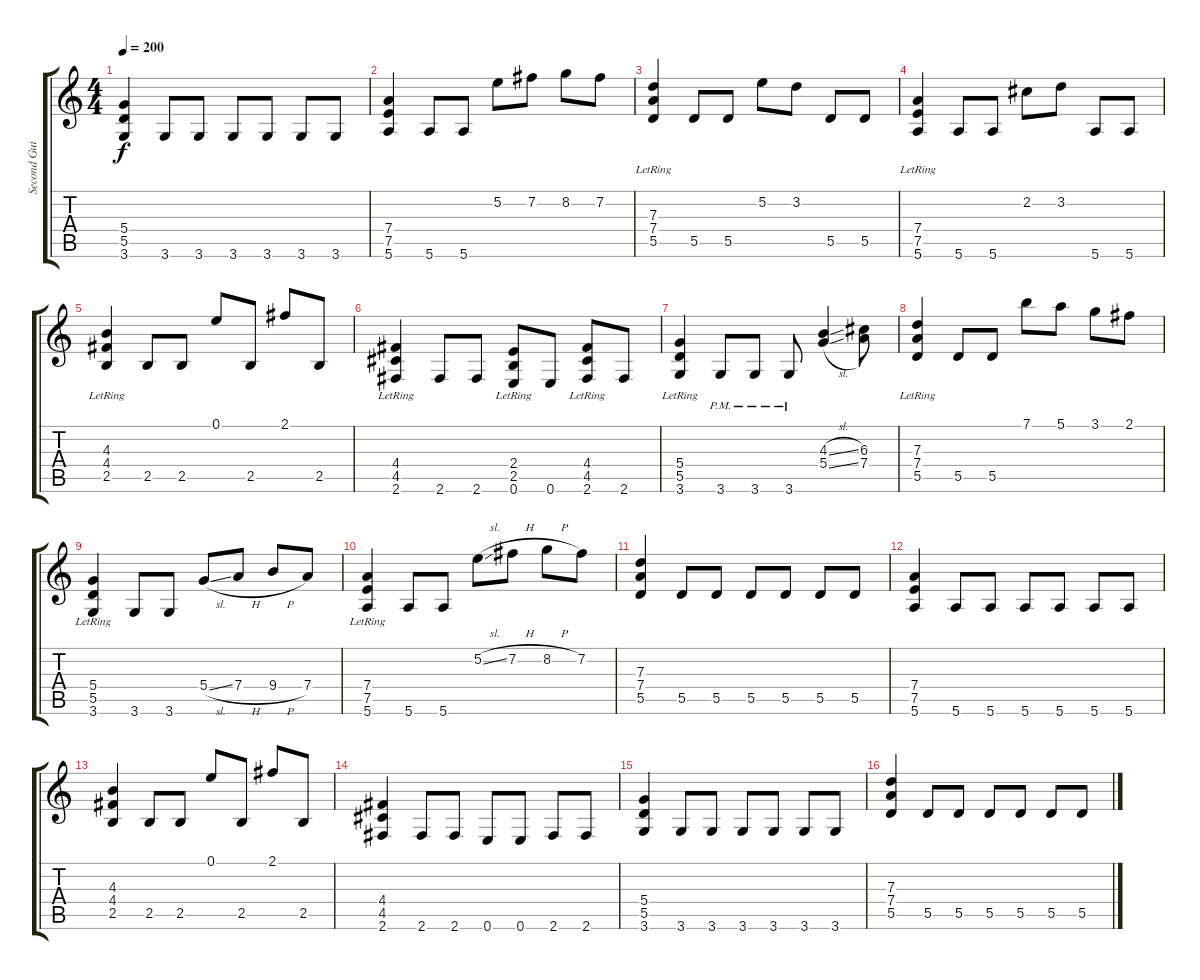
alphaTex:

\track ("Second Guitar" "Second Gui") {instrument overdrivenguitar}
\staff {score tabs}
\tuning (E4 B3 G3 D3 A2 E2) {hide}
\ts (4 4)
\tempo 200
\clef g2
\ks c
(5.4 5.5 3.6).4{dy f} 3.6.8 3.6.8 3.6.8 3.6.8 3.6.8 3.6.8 |
(7.4 7.5 5.6).4 5.6.8 5.6.8 5.2.8 7.2.8 8.2.8 7.2.8 |
(7.3{lr} 7.4{lr} 5.5).4 5.5.8 5.5.8 5.2.8 3.2.8 5.5.8 5.5.8 |
(7.4{lr} 7.5{lr} 5.6).4 5.6.8 5.6.8 2.2.8 3.2.8 5.6.8 5.6.8 |
(4.3{lr} 4.4{lr} 2.5).4 2.5.8 2.5.8 0.1.8 2.5.8 2.1.8 2.5.8 |
(4.4{lr} 4.5{lr} 2.6).4 2.6.8 2.6.8 (2.4{lr} 2.5{lr} 0.6).8 0.6.8 (4.4{lr} 4.5{lr} 2.6).8 2.6.8 |
(5.4{lr} 5.5{lr} 3.6).4 3.6{pm}.8 3.6{pm}.8 3.6{pm}.8 (4.3{sl} 5.4{sl}).4 (6.3 7.4).8 |
(7.3{lr} 7.4{lr} 5.5).4 5.5.8 5.5.8 7.1.8 5.1.8 3.1.8 2.1.8 |
(5.4{lr} 5.5{lr} 3.6).4 3.6.8 3.6.8 5.4{sl}.8 7.4{h}.8 9.4{h}.8 7.4.8 |
(7.4{lr} 7.5{lr} 5.6).4 5.6.8 5.6.8 5.2{sl}.8 7.2{h}.8 8.2{h}.8 7.2.8 |
(7.3 7.4 5.5).4 5.5.8 5.5.8 5.5.8 5.5.8 5.5.8 5.5.8 |
(7.4 7.5 5.6).4 5.6.8 5.6.8 5.6.8 5.6.8 5.6.8 5.6.8 |
(4.3 4.4 2.5).4 2.5.8 2.5.8 0.1.8 2.5.8 2.1.8 2.5.8 |
(4.4 4.5 2.6).4 2.6.8 2.6.8 0.6.8 0.6.8 2.6.8 2.6.8 |
(5.4 5.5 3.6).4 3.6.8 3.6.8 3.6.8 3.6.8 3.6.8 3.6.8 |
(7.3 7.4 5.5).4 5.5.8 5.5.8 5.5.8 5.5.8 5.5.8 5.5.8
